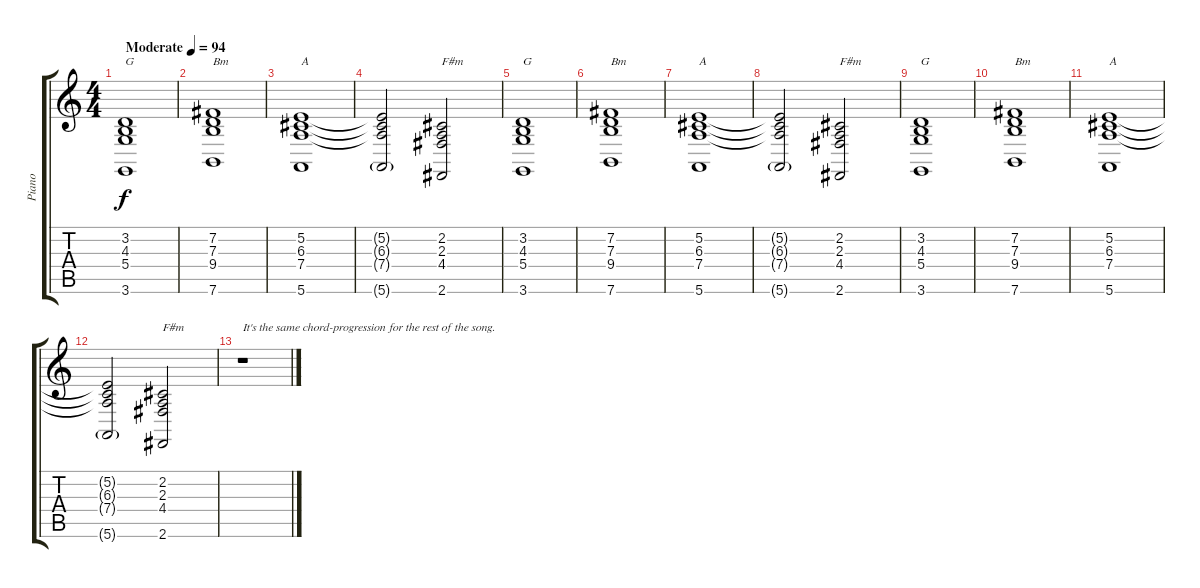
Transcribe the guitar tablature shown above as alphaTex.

\track ("Piano" "Piano") {instrument electricgrandpiano}
\staff {score tabs}
\tuning (E4 B3 G3 D3 A2 E2) {hide}
\ts (4 4)
\tempo (94 "Moderate")
\clef g2
\ks c
(3.2 4.3 5.4 3.6).1{txt "G" dy f instrument electricgrandpiano} |
(7.2 7.3 9.4 7.6).1{txt "Bm"} |
(5.2 6.3 7.4 5.6).1{txt "A"} |
(5.2{t} 6.3{t} 7.4{t} 5.6{g}).2 (2.2 2.3 4.4 2.6).2{txt "F#m"} |
(3.2 4.3 5.4 3.6).1{txt "G"} |
(7.2 7.3 9.4 7.6).1{txt "Bm"} |
(5.2 6.3 7.4 5.6).1{txt "A"} |
(5.2{t} 6.3{t} 7.4{t} 5.6{g}).2 (2.2 2.3 4.4 2.6).2{txt "F#m"} |
(3.2 4.3 5.4 3.6).1{txt "G"} |
(7.2 7.3 9.4 7.6).1{txt "Bm"} |
(5.2 6.3 7.4 5.6).1{txt "A"} |
(5.2{t} 6.3{t} 7.4{t} 5.6{g}).2 (2.2 2.3 4.4 2.6).2{txt "F#m"} |
r.1{txt "It's the same chord-progression for the rest of the song."}
